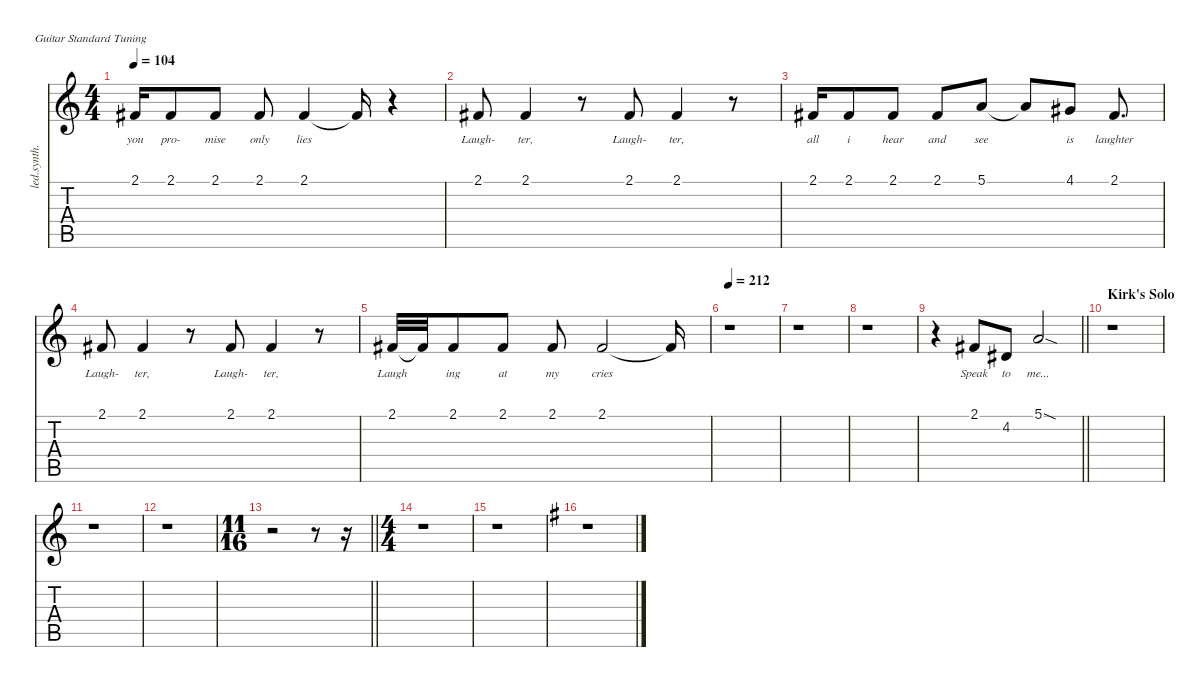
\defaultSystemsLayout 4
\hideDynamics
\bracketExtendMode nobrackets
\track ("James - Vocals" "led.synth.") {instrument lead6voice}
\staff {score tabs}
\tuning (E4 B3 G3 D3 A2 E2)
\ts (4 4)
\tempo 104
\clef g2
\ks c
2.1{acc #}.16{lyrics (0 "you") lyrics (1 "") lyrics (2 "") lyrics (3 "") lyrics (4 "") dy fff} 2.1{acc #}.8{lyrics (0 "pro-") lyrics (1 "") lyrics (2 "") lyrics (3 "") lyrics (4 "")} 2.1{acc #}.8{lyrics (0 "mise") lyrics (1 "") lyrics (2 "") lyrics (3 "") lyrics (4 "")} 2.1{acc #}.8{lyrics (0 "only") lyrics (1 "") lyrics (2 "") lyrics (3 "") lyrics (4 "")} 2.1{acc #}.4{lyrics (0 "lies") lyrics (1 "") lyrics (2 "") lyrics (3 "") lyrics (4 "")} 2.1{t acc #}.16{dy f} r.4 |
2.1{acc #}.8{lyrics (0 "Laugh-") lyrics (1 "") lyrics (2 "") lyrics (3 "") lyrics (4 "") dy fff} 2.1{acc #}.4{lyrics (0 "ter,") lyrics (1 "") lyrics (2 "") lyrics (3 "") lyrics (4 "")} r.8 2.1{acc #}.8{lyrics (0 "Laugh-") lyrics (1 "") lyrics (2 "") lyrics (3 "") lyrics (4 "")} 2.1{acc #}.4{lyrics (0 "ter,") lyrics (1 "") lyrics (2 "") lyrics (3 "") lyrics (4 "")} r.8 |
2.1{acc #}.16{lyrics (0 "all") lyrics (1 "") lyrics (2 "") lyrics (3 "") lyrics (4 "")} 2.1{acc #}.8{lyrics (0 "i") lyrics (1 "") lyrics (2 "") lyrics (3 "") lyrics (4 "")} 2.1{acc #}.8{lyrics (0 "hear") lyrics (1 "") lyrics (2 "") lyrics (3 "") lyrics (4 "")} 2.1{acc #}.8{lyrics (0 "and") lyrics (1 "") lyrics (2 "") lyrics (3 "") lyrics (4 "")} 5.1.8{lyrics (0 "see") lyrics (1 "") lyrics (2 "") lyrics (3 "") lyrics (4 "")} 5.1{t}.8{dy f} 4.1{acc #}.8{lyrics (0 "is") lyrics (1 "") lyrics (2 "") lyrics (3 "") lyrics (4 "") dy fff} 2.1{acc #}.8{d lyrics (0 "laughter") lyrics (1 "") lyrics (2 "") lyrics (3 "") lyrics (4 "")} |
2.1{acc #}.8{lyrics (0 "Laugh-") lyrics (1 "") lyrics (2 "") lyrics (3 "") lyrics (4 "")} 2.1{acc #}.4{lyrics (0 "ter,") lyrics (1 "") lyrics (2 "") lyrics (3 "") lyrics (4 "")} r.8 2.1{acc #}.8{lyrics (0 "Laugh-") lyrics (1 "") lyrics (2 "") lyrics (3 "") lyrics (4 "")} 2.1{acc #}.4{lyrics (0 "ter,") lyrics (1 "") lyrics (2 "") lyrics (3 "") lyrics (4 "")} r.8 |
2.1{acc #}.32{lyrics (0 "Laugh") lyrics (1 "") lyrics (2 "") lyrics (3 "") lyrics (4 "")} 2.1{t acc #}.32{dy f} 2.1{acc #}.8{lyrics (0 "ing") lyrics (1 "") lyrics (2 "") lyrics (3 "") lyrics (4 "") dy fff} 2.1{acc #}.8{lyrics (0 "at") lyrics (1 "") lyrics (2 "") lyrics (3 "") lyrics (4 "")} 2.1{acc #}.8{lyrics (0 "my") lyrics (1 "") lyrics (2 "") lyrics (3 "") lyrics (4 "")} 2.1{acc #}.2{lyrics (0 "cries") lyrics (1 "") lyrics (2 "") lyrics (3 "") lyrics (4 "")} 2.1{t acc #}.16{dy f} |
\tempo 212
r.1 |
r.1 |
r.1 |
\barLineRight lightlight
r.4 2.1{acc #}.8{lyrics (0 "Speak") lyrics (1 "") lyrics (2 "") lyrics (3 "") lyrics (4 "") dy fff} 4.2{acc #}.8{lyrics (0 "to") lyrics (1 "") lyrics (2 "") lyrics (3 "") lyrics (4 "") dy ff} 5.1{sod}.2{lyrics (0 "me...") lyrics (1 "") lyrics (2 "") lyrics (3 "") lyrics (4 "") dy fff} |
\section ("" "Kirk's Solo")
r.1 |
r.1 |
r.1 |
\ts (11 16)
\beaming (8 3 2)
\barLineRight lightlight
r.2 r.8 r.16 |
\ts (4 4)
\beaming (8 2 2 2 2)
r.1 |
r.1 |
\ks g
r.1
